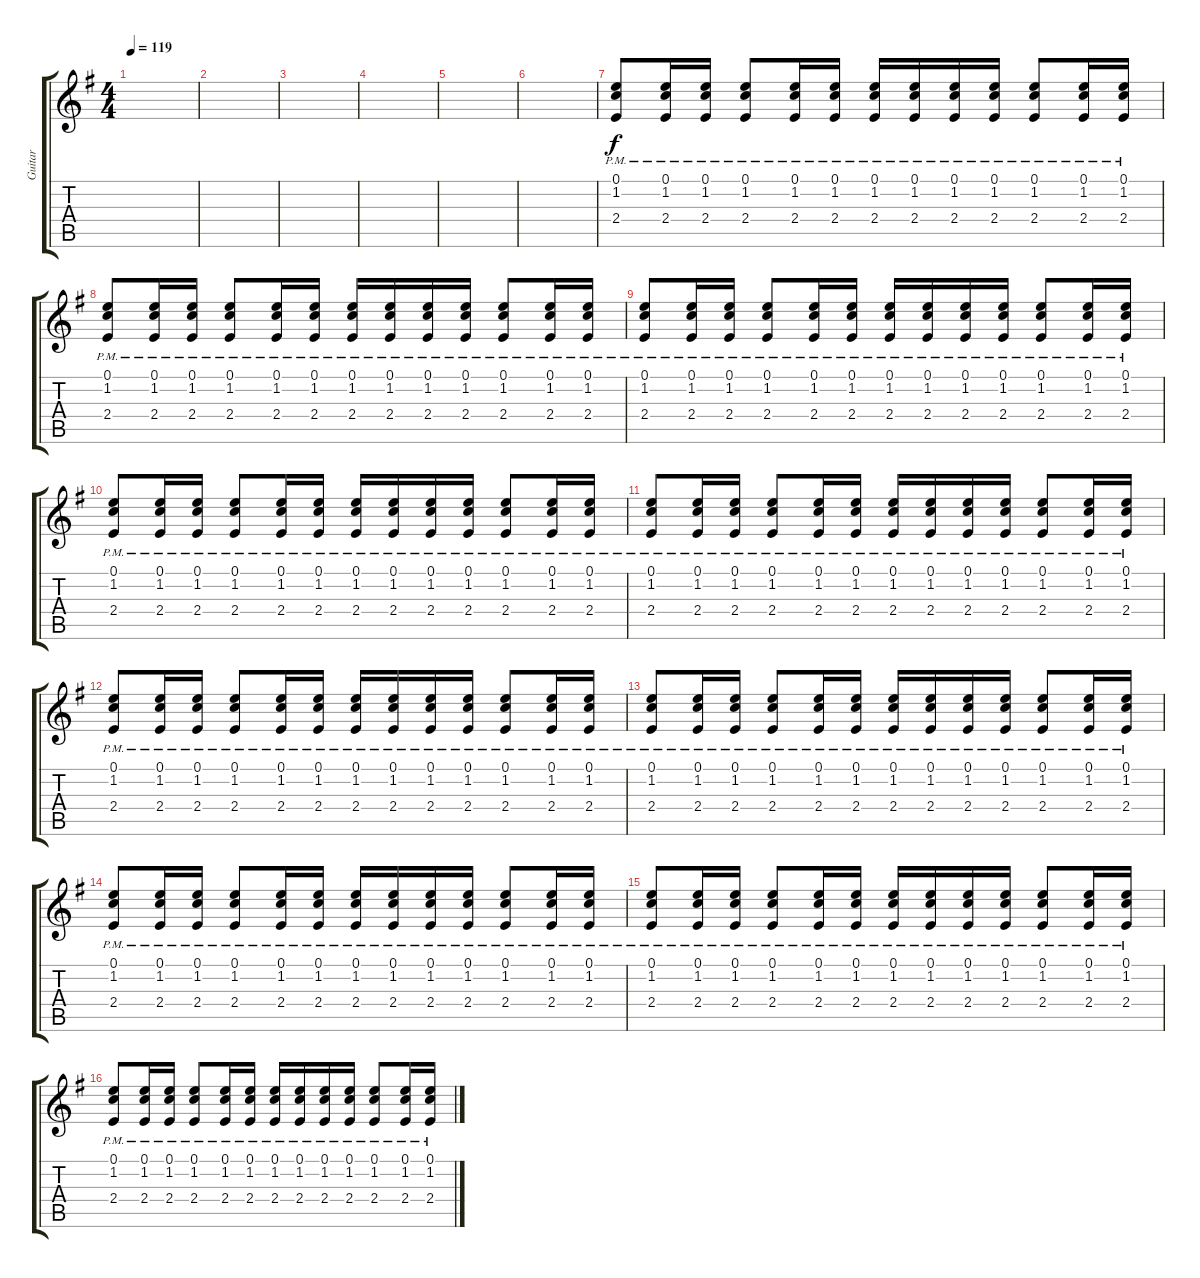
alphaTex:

\track ("Guitar" "Guitar") {instrument electricguitarclean}
\staff {score tabs}
\tuning (E4 B3 G3 D3 A2 E2) {hide}
\ts (4 4)
\tempo 119
\clef g2
\ks g
|
|
|
|
|
|
(0.1{pm} 1.2{pm} 2.4{pm}).8 (0.1{pm} 1.2{pm} 2.4{pm}).16 (0.1{pm} 1.2{pm} 2.4{pm}).16 (0.1{pm} 1.2{pm} 2.4{pm}).8 (0.1{pm} 1.2{pm} 2.4{pm}).16 (0.1{pm} 1.2{pm} 2.4{pm}).16 (0.1{pm} 1.2{pm} 2.4{pm}).16 (0.1{pm} 1.2{pm} 2.4{pm}).16 (0.1{pm} 1.2{pm} 2.4{pm}).16 (0.1{pm} 1.2{pm} 2.4{pm}).16 (0.1{pm} 1.2{pm} 2.4{pm}).8 (0.1{pm} 1.2{pm} 2.4{pm}).16 (0.1{pm} 1.2{pm} 2.4{pm}).16 |
(0.1{pm} 1.2{pm} 2.4{pm}).8 (0.1{pm} 1.2{pm} 2.4{pm}).16 (0.1{pm} 1.2{pm} 2.4{pm}).16 (0.1{pm} 1.2{pm} 2.4{pm}).8 (0.1{pm} 1.2{pm} 2.4{pm}).16 (0.1{pm} 1.2{pm} 2.4{pm}).16 (0.1{pm} 1.2{pm} 2.4{pm}).16 (0.1{pm} 1.2{pm} 2.4{pm}).16 (0.1{pm} 1.2{pm} 2.4{pm}).16 (0.1{pm} 1.2{pm} 2.4{pm}).16 (0.1{pm} 1.2{pm} 2.4{pm}).8 (0.1{pm} 1.2{pm} 2.4{pm}).16 (0.1{pm} 1.2{pm} 2.4{pm}).16 |
(0.1{pm} 1.2{pm} 2.4{pm}).8 (0.1{pm} 1.2{pm} 2.4{pm}).16 (0.1{pm} 1.2{pm} 2.4{pm}).16 (0.1{pm} 1.2{pm} 2.4{pm}).8 (0.1{pm} 1.2{pm} 2.4{pm}).16 (0.1{pm} 1.2{pm} 2.4{pm}).16 (0.1{pm} 1.2{pm} 2.4{pm}).16 (0.1{pm} 1.2{pm} 2.4{pm}).16 (0.1{pm} 1.2{pm} 2.4{pm}).16 (0.1{pm} 1.2{pm} 2.4{pm}).16 (0.1{pm} 1.2{pm} 2.4{pm}).8 (0.1{pm} 1.2{pm} 2.4{pm}).16 (0.1{pm} 1.2{pm} 2.4{pm}).16 |
(0.1{pm} 1.2{pm} 2.4{pm}).8 (0.1{pm} 1.2{pm} 2.4{pm}).16 (0.1{pm} 1.2{pm} 2.4{pm}).16 (0.1{pm} 1.2{pm} 2.4{pm}).8 (0.1{pm} 1.2{pm} 2.4{pm}).16 (0.1{pm} 1.2{pm} 2.4{pm}).16 (0.1{pm} 1.2{pm} 2.4{pm}).16 (0.1{pm} 1.2{pm} 2.4{pm}).16 (0.1{pm} 1.2{pm} 2.4{pm}).16 (0.1{pm} 1.2{pm} 2.4{pm}).16 (0.1{pm} 1.2{pm} 2.4{pm}).8 (0.1{pm} 1.2{pm} 2.4{pm}).16 (0.1{pm} 1.2{pm} 2.4{pm}).16 |
(0.1{pm} 1.2{pm} 2.4{pm}).8 (0.1{pm} 1.2{pm} 2.4{pm}).16 (0.1{pm} 1.2{pm} 2.4{pm}).16 (0.1{pm} 1.2{pm} 2.4{pm}).8 (0.1{pm} 1.2{pm} 2.4{pm}).16 (0.1{pm} 1.2{pm} 2.4{pm}).16 (0.1{pm} 1.2{pm} 2.4{pm}).16 (0.1{pm} 1.2{pm} 2.4{pm}).16 (0.1{pm} 1.2{pm} 2.4{pm}).16 (0.1{pm} 1.2{pm} 2.4{pm}).16 (0.1{pm} 1.2{pm} 2.4{pm}).8 (0.1{pm} 1.2{pm} 2.4{pm}).16 (0.1{pm} 1.2{pm} 2.4{pm}).16 |
(0.1{pm} 1.2{pm} 2.4{pm}).8 (0.1{pm} 1.2{pm} 2.4{pm}).16 (0.1{pm} 1.2{pm} 2.4{pm}).16 (0.1{pm} 1.2{pm} 2.4{pm}).8 (0.1{pm} 1.2{pm} 2.4{pm}).16 (0.1{pm} 1.2{pm} 2.4{pm}).16 (0.1{pm} 1.2{pm} 2.4{pm}).16 (0.1{pm} 1.2{pm} 2.4{pm}).16 (0.1{pm} 1.2{pm} 2.4{pm}).16 (0.1{pm} 1.2{pm} 2.4{pm}).16 (0.1{pm} 1.2{pm} 2.4{pm}).8 (0.1{pm} 1.2{pm} 2.4{pm}).16 (0.1{pm} 1.2{pm} 2.4{pm}).16 |
(0.1{pm} 1.2{pm} 2.4{pm}).8 (0.1{pm} 1.2{pm} 2.4{pm}).16 (0.1{pm} 1.2{pm} 2.4{pm}).16 (0.1{pm} 1.2{pm} 2.4{pm}).8 (0.1{pm} 1.2{pm} 2.4{pm}).16 (0.1{pm} 1.2{pm} 2.4{pm}).16 (0.1{pm} 1.2{pm} 2.4{pm}).16 (0.1{pm} 1.2{pm} 2.4{pm}).16 (0.1{pm} 1.2{pm} 2.4{pm}).16 (0.1{pm} 1.2{pm} 2.4{pm}).16 (0.1{pm} 1.2{pm} 2.4{pm}).8 (0.1{pm} 1.2{pm} 2.4{pm}).16 (0.1{pm} 1.2{pm} 2.4{pm}).16 |
(0.1{pm} 1.2{pm} 2.4{pm}).8 (0.1{pm} 1.2{pm} 2.4{pm}).16 (0.1{pm} 1.2{pm} 2.4{pm}).16 (0.1{pm} 1.2{pm} 2.4{pm}).8 (0.1{pm} 1.2{pm} 2.4{pm}).16 (0.1{pm} 1.2{pm} 2.4{pm}).16 (0.1{pm} 1.2{pm} 2.4{pm}).16 (0.1{pm} 1.2{pm} 2.4{pm}).16 (0.1{pm} 1.2{pm} 2.4{pm}).16 (0.1{pm} 1.2{pm} 2.4{pm}).16 (0.1{pm} 1.2{pm} 2.4{pm}).8 (0.1{pm} 1.2{pm} 2.4{pm}).16 (0.1{pm} 1.2{pm} 2.4{pm}).16 |
(0.1{pm} 1.2{pm} 2.4{pm}).8 (0.1{pm} 1.2{pm} 2.4{pm}).16 (0.1{pm} 1.2{pm} 2.4{pm}).16 (0.1{pm} 1.2{pm} 2.4{pm}).8 (0.1{pm} 1.2{pm} 2.4{pm}).16 (0.1{pm} 1.2{pm} 2.4{pm}).16 (0.1{pm} 1.2{pm} 2.4{pm}).16 (0.1{pm} 1.2{pm} 2.4{pm}).16 (0.1{pm} 1.2{pm} 2.4{pm}).16 (0.1{pm} 1.2{pm} 2.4{pm}).16 (0.1{pm} 1.2{pm} 2.4{pm}).8 (0.1{pm} 1.2{pm} 2.4{pm}).16 (0.1{pm} 1.2{pm} 2.4{pm}).16 |
(0.1{pm} 1.2{pm} 2.4{pm}).8 (0.1{pm} 1.2{pm} 2.4{pm}).16 (0.1{pm} 1.2{pm} 2.4{pm}).16 (0.1{pm} 1.2{pm} 2.4{pm}).8 (0.1{pm} 1.2{pm} 2.4{pm}).16 (0.1{pm} 1.2{pm} 2.4{pm}).16 (0.1{pm} 1.2{pm} 2.4{pm}).16 (0.1{pm} 1.2{pm} 2.4{pm}).16 (0.1{pm} 1.2{pm} 2.4{pm}).16 (0.1{pm} 1.2{pm} 2.4{pm}).16 (0.1{pm} 1.2{pm} 2.4{pm}).8 (0.1{pm} 1.2{pm} 2.4{pm}).16 (0.1{pm} 1.2{pm} 2.4{pm}).16
